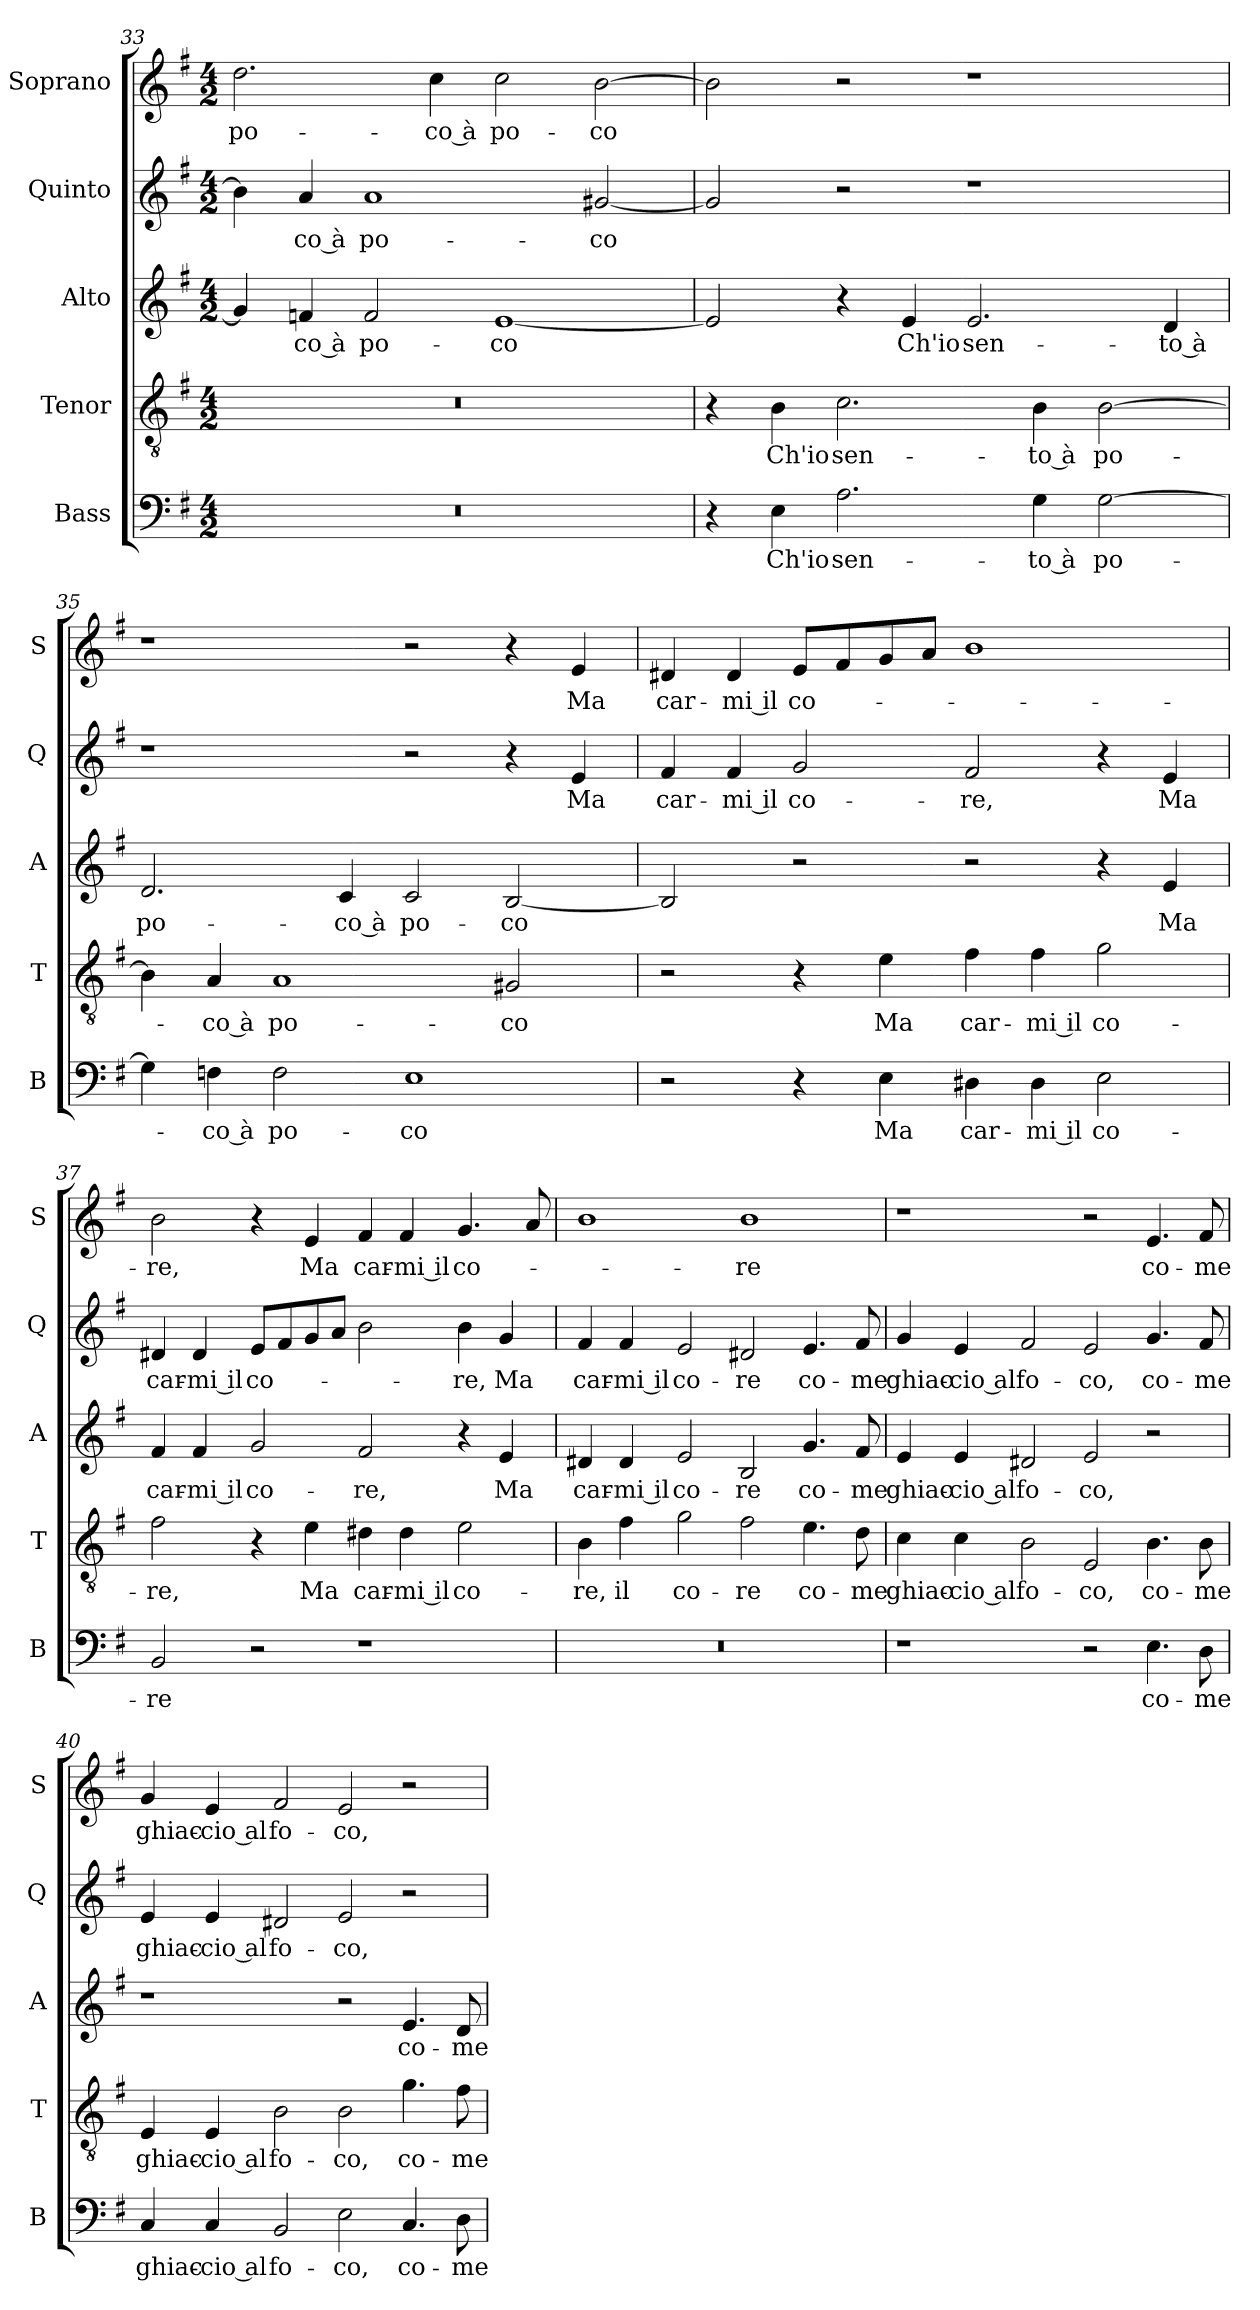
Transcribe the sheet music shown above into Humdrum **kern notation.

**kern	**text	**kern	**text	**kern	**text	**kern	**text	**kern	**text
*part5	*part5	*part4	*part4	*part3	*part3	*part2	*part2	*part1	*part1
*staff5	*staff5	*staff4	*staff4	*staff3	*staff3	*staff2	*staff2	*staff1	*staff1
*I"Bass	*	*I"Tenor	*	*I"Alto	*	*I"Quinto	*	*I"Soprano	*
*I'B	*	*I'T	*	*I'A	*	*I'Q	*	*I'S	*
*clefF4	*	*clefGv2	*	*clefG2	*	*clefG2	*	*clefG2	*
*k[f#]	*	*k[f#]	*	*k[f#]	*	*k[f#]	*	*k[f#]	*
*G:	*	*G:	*	*G:	*	*G:	*	*G:	*
*M4/2	*	*M4/2	*	*M4/2	*	*M4/2	*	*M4/2	*
=33	=33	=33	=33	=33	=33	=33	=33	=33	=33
!	!	!	!	!	!	!	!	!	!LO:LY:b
0r	.	0r	.	4g/]	.	4b\]	.	2.dd\	po-
!	!	!	!	!	!LO:LY:b	!	!LO:LY:b	!	!
.	.	.	.	4fn/	-co à	4a/	-co à	.	.
!	!	!	!	!	!LO:LY:b	!	!LO:LY:b	!	!
.	.	.	.	2f/	po-	1a	po-	.	.
!	!	!	!	!	!	!	!	!	!LO:LY:b
.	.	.	.	.	.	.	.	4cc\	-co à
!	!	!	!	!	!LO:LY:b	!	!	!	!LO:LY:b
.	.	.	.	[1e	-co	.	.	2cc\	po-
!	!	!	!	!	!	!	!LO:LY:b	!	!LO:LY:b
.	.	.	.	.	.	[2g#X/	-co	[2b\	-co
=34	=34	=34	=34	=34	=34	=34	=34	=34	=34
4r	.	4r	.	2e/]	.	2g#/]	.	2b\]	.
!	!LO:LY:b	!	!LO:LY:b	!	!	!	!	!	!
4E\	Ch'io	4B\	Ch'io	.	.	.	.	.	.
!	!LO:LY:b	!	!LO:LY:b	!	!	!	!	!	!
2.A\	sen-	2.c\	sen-	4r	.	2r	.	2r	.
!	!	!	!	!	!LO:LY:b	!	!	!	!
.	.	.	.	4e/	Ch'io	.	.	.	.
!	!	!	!	!	!LO:LY:b	!	!	!	!
.	.	.	.	2.e/	sen-	1r	.	1r	.
!	!LO:LY:b	!	!LO:LY:b	!	!	!	!	!	!
4G\	-to à	4B\	-to à	.	.	.	.	.	.
!	!LO:LY:b	!	!LO:LY:b	!	!	!	!	!	!
[2G\	po-	[2B\	po-	.	.	.	.	.	.
!	!	!	!	!	!LO:LY:b	!	!	!	!
.	.	.	.	4d/	-to à	.	.	.	.
!!LO:LB:g=z
=35	=35	=35	=35	=35	=35	=35	=35	=35	=35
!	!	!	!	!	!LO:LY:b	!	!	!	!
4G\]	.	4B\]	.	2.d/	po-	1r	.	1r	.
!	!LO:LY:b	!	!LO:LY:b	!	!	!	!	!	!
4Fn\	-co à	4A/	-co à	.	.	.	.	.	.
!	!LO:LY:b	!	!LO:LY:b	!	!	!	!	!	!
2F\	po-	1A	po-	.	.	.	.	.	.
!	!	!	!	!	!LO:LY:b	!	!	!	!
.	.	.	.	4c/	-co à	.	.	.	.
!	!LO:LY:b	!	!	!	!LO:LY:b	!	!	!	!
1E	-co	.	.	2c/	po-	2r	.	2r	.
!	!	!	!LO:LY:b	!	!LO:LY:b	!	!	!	!
.	.	2G#X/	-co	[2B/	-co	4r	.	4r	.
!	!	!	!	!	!	!	!LO:LY:b	!	!LO:LY:b
.	.	.	.	.	.	4e/	Ma	4e/	Ma
=36	=36	=36	=36	=36	=36	=36	=36	=36	=36
!	!	!	!	!	!	!	!LO:LY:b	!	!LO:LY:b
2r	.	2r	.	2B/]	.	4f#/	car-	4d#X/	car-
!	!	!	!	!	!	!	!LO:LY:b	!	!LO:LY:b
.	.	.	.	.	.	4f#/	-mi il	4d#/	-mi il
!	!	!	!	!	!	!	!LO:LY:b	!	!LO:LY:b
4r	.	4r	.	2r	.	2g/	co-	8e/L	co-
.	.	.	.	.	.	.	.	8f#/	.
!	!LO:LY:b	!	!LO:LY:b	!	!	!	!	!	!
4E\	Ma	4e\	Ma	.	.	.	.	8g/	.
.	.	.	.	.	.	.	.	8a/J	.
!	!LO:LY:b	!	!LO:LY:b	!	!	!	!LO:LY:b	!	!
4D#X\	car-	4f#\	car-	2r	.	2f#/	-re,	1b	.
!	!LO:LY:b	!	!LO:LY:b	!	!	!	!	!	!
4D#\	-mi il	4f#\	-mi il	.	.	.	.	.	.
!	!LO:LY:b	!	!LO:LY:b	!	!	!	!	!	!
2E\	co-	2g\	co-	4r	.	4r	.	.	.
!	!	!	!	!	!LO:LY:b	!	!LO:LY:b	!	!
.	.	.	.	4e/	Ma	4e/	Ma	.	.
=37	=37	=37	=37	=37	=37	=37	=37	=37	=37
!	!LO:LY:b	!	!LO:LY:b	!	!LO:LY:b	!	!LO:LY:b	!	!LO:LY:b
2BB/	-re	2f#\	-re,	4f#/	car-	4d#X/	car-	2b\	-re,
!	!	!	!	!	!LO:LY:b	!	!LO:LY:b	!	!
.	.	.	.	4f#/	-mi il	4d#/	-mi il	.	.
!	!	!	!	!	!LO:LY:b	!	!LO:LY:b	!	!
2r	.	4r	.	2g/	co-	8e/L	co-	4r	.
.	.	.	.	.	.	8f#/	.	.	.
!	!	!	!LO:LY:b	!	!	!	!	!	!LO:LY:b
.	.	4e\	Ma	.	.	8g/	.	4e/	Ma
.	.	.	.	.	.	8a/J	.	.	.
!	!	!	!LO:LY:b	!	!LO:LY:b	!	!	!	!LO:LY:b
1r	.	4d#X\	car-	2f#/	-re,	2b\	.	4f#/	car-
!	!	!	!LO:LY:b	!	!	!	!	!	!LO:LY:b
.	.	4d#\	-mi il	.	.	.	.	4f#/	-mi il
!	!	!	!LO:LY:b	!	!	!	!LO:LY:b	!	!LO:LY:b
.	.	2e\	co-	4r	.	4b\	-re,	4.g/	co-
!	!	!	!	!	!LO:LY:b	!	!LO:LY:b	!	!
.	.	.	.	4e/	Ma	4g/	Ma	.	.
.	.	.	.	.	.	.	.	8a/	.
!!LO:PB:g=z
=38	=38	=38	=38	=38	=38	=38	=38	=38	=38
!	!	!	!LO:LY:b	!	!LO:LY:b	!	!LO:LY:b	!	!
0r	.	4B\	-re,	4d#X/	car-	4f#/	car-	1b	.
!	!	!	!LO:LY:b	!	!LO:LY:b	!	!LO:LY:b	!	!
.	.	4f#\	il	4d#/	-mi il	4f#/	-mi il	.	.
!	!	!	!LO:LY:b	!	!LO:LY:b	!	!LO:LY:b	!	!
.	.	2g\	co-	2e/	co-	2e/	co-	.	.
!	!	!	!LO:LY:b	!	!LO:LY:b	!	!LO:LY:b	!	!LO:LY:b
.	.	2f#\	-re	2B/	-re	2d#X/	-re	1b	-re
!	!	!	!LO:LY:b	!	!LO:LY:b	!	!LO:LY:b	!	!
.	.	4.e\	co-	4.g/	co-	4.e/	co-	.	.
!	!	!	!LO:LY:b	!	!LO:LY:b	!	!LO:LY:b	!	!
.	.	8d\	-me	8f#/	-me	8f#/	-me	.	.
=39	=39	=39	=39	=39	=39	=39	=39	=39	=39
!	!	!	!LO:LY:b	!	!LO:LY:b	!	!LO:LY:b	!	!
1r	.	4c\	ghiac-	4e/	ghiac-	4g/	ghiac-	1r	.
!	!	!	!LO:LY:b	!	!LO:LY:b	!	!LO:LY:b	!	!
.	.	4c\	-cio al	4e/	-cio al	4e/	-cio al	.	.
!	!	!	!LO:LY:b	!	!LO:LY:b	!	!LO:LY:b	!	!
.	.	2B\	fo-	2d#X/	fo-	2f#/	fo-	.	.
!	!	!	!LO:LY:b	!	!LO:LY:b	!	!LO:LY:b	!	!
2r	.	2E/	-co,	2e/	-co,	2e/	-co,	2r	.
!	!LO:LY:b	!	!LO:LY:b	!	!	!	!LO:LY:b	!	!LO:LY:b
4.E\	co-	4.B\	co-	2r	.	4.g/	co-	4.e/	co-
!	!LO:LY:b	!	!LO:LY:b	!	!	!	!LO:LY:b	!	!LO:LY:b
8D\	-me	8B\	-me	.	.	8f#/	-me	8f#/	-me
=40	=40	=40	=40	=40	=40	=40	=40	=40	=40
!	!LO:LY:b	!	!LO:LY:b	!	!	!	!LO:LY:b	!	!LO:LY:b
4C/	ghiac-	4E/	ghiac-	1r	.	4e/	ghiac-	4g/	ghiac-
!	!LO:LY:b	!	!LO:LY:b	!	!	!	!LO:LY:b	!	!LO:LY:b
4C/	-cio al	4E/	-cio al	.	.	4e/	-cio al	4e/	-cio al
!	!LO:LY:b	!	!LO:LY:b	!	!	!	!LO:LY:b	!	!LO:LY:b
2BB/	fo-	2B\	fo-	.	.	2d#X/	fo-	2f#/	fo-
!	!LO:LY:b	!	!LO:LY:b	!	!	!	!LO:LY:b	!	!LO:LY:b
2E\	-co,	2B\	-co,	2r	.	2e/	-co,	2e/	-co,
!	!LO:LY:b	!	!LO:LY:b	!	!LO:LY:b	!	!	!	!
4.C/	co-	4.g\	co-	4.e/	co-	2r	.	2r	.
!	!LO:LY:b	!	!LO:LY:b	!	!LO:LY:b	!	!	!	!
8D\	-me	8f#\	-me	8d/	-me	.	.	.	.
=	=	=	=	=	=	=	=	=	=
*-	*-	*-	*-	*-	*-	*-	*-	*-	*-
